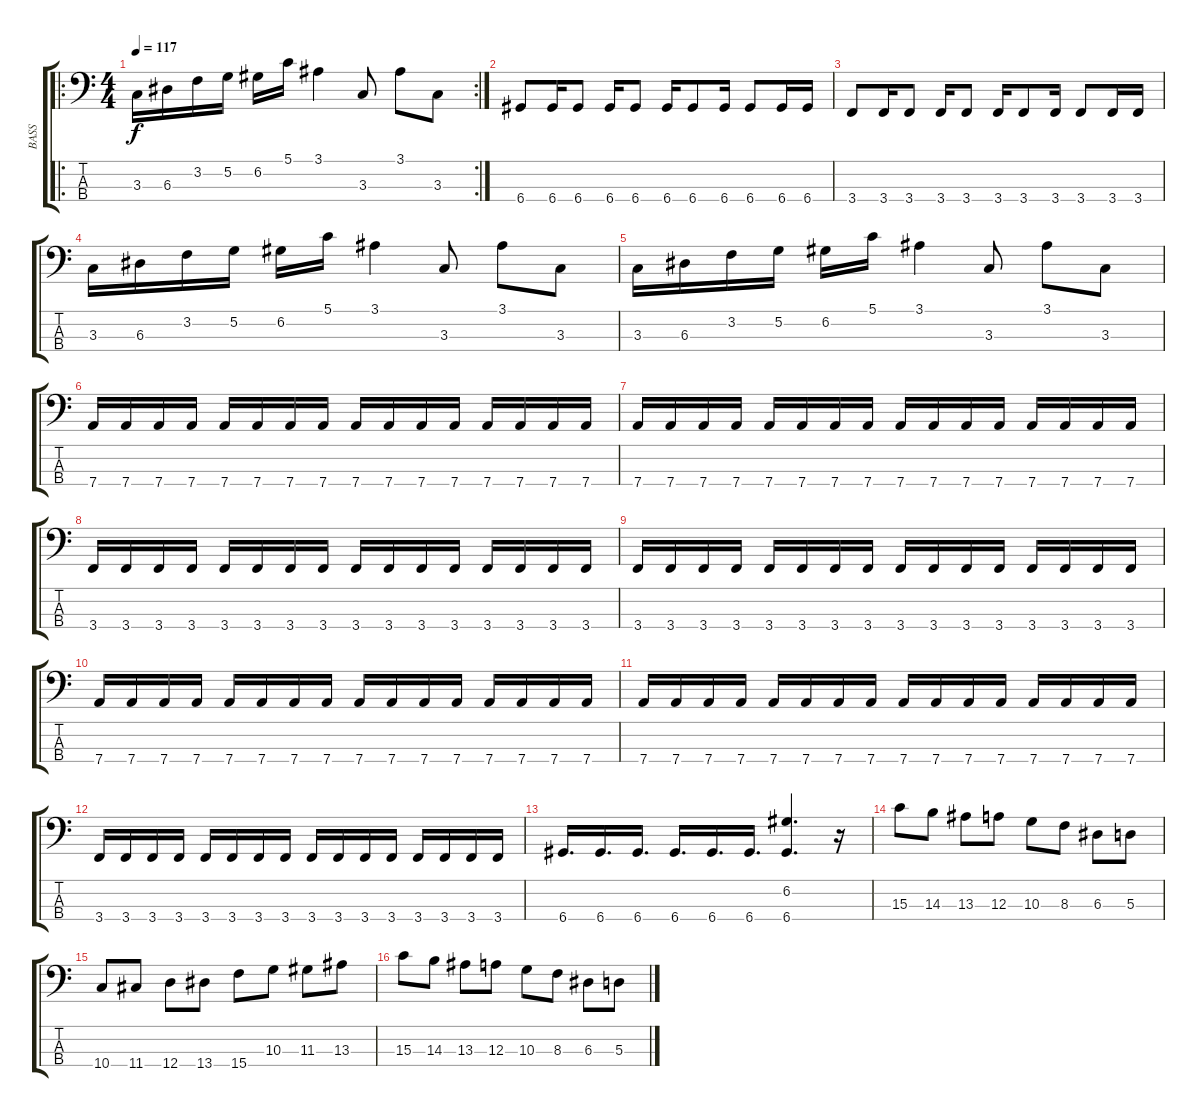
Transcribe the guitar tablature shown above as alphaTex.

\track ("BASS" "BASS") {instrument electricbassfinger}
\staff {score tabs}
\tuning (G2 D2 A1 D1) {hide}
\ro
\rc 2
\ts (4 4)
\tempo 117
\clef f4
\ks c
3.3.16{dy f} 6.3.16 3.2.16 5.2.16 6.2.16 5.1.16 3.1.4 3.3.8 3.1.8 3.3.8 |
6.4.8 6.4.16 6.4.8 6.4.16 6.4.8 6.4.16 6.4.8 6.4.16 6.4.8 6.4.16 6.4.16 |
3.4.8 3.4.16 3.4.8 3.4.16 3.4.8 3.4.16 3.4.8 3.4.16 3.4.8 3.4.16 3.4.16 |
3.3.16 6.3.16 3.2.16 5.2.16 6.2.16 5.1.16 3.1.4 3.3.8 3.1.8 3.3.8 |
3.3.16 6.3.16 3.2.16 5.2.16 6.2.16 5.1.16 3.1.4 3.3.8 3.1.8 3.3.8 |
7.4.16 7.4.16 7.4.16 7.4.16 7.4.16 7.4.16 7.4.16 7.4.16 7.4.16 7.4.16 7.4.16 7.4.16 7.4.16 7.4.16 7.4.16 7.4.16 |
7.4.16 7.4.16 7.4.16 7.4.16 7.4.16 7.4.16 7.4.16 7.4.16 7.4.16 7.4.16 7.4.16 7.4.16 7.4.16 7.4.16 7.4.16 7.4.16 |
3.4.16 3.4.16 3.4.16 3.4.16 3.4.16 3.4.16 3.4.16 3.4.16 3.4.16 3.4.16 3.4.16 3.4.16 3.4.16 3.4.16 3.4.16 3.4.16 |
3.4.16 3.4.16 3.4.16 3.4.16 3.4.16 3.4.16 3.4.16 3.4.16 3.4.16 3.4.16 3.4.16 3.4.16 3.4.16 3.4.16 3.4.16 3.4.16 |
7.4.16 7.4.16 7.4.16 7.4.16 7.4.16 7.4.16 7.4.16 7.4.16 7.4.16 7.4.16 7.4.16 7.4.16 7.4.16 7.4.16 7.4.16 7.4.16 |
7.4.16 7.4.16 7.4.16 7.4.16 7.4.16 7.4.16 7.4.16 7.4.16 7.4.16 7.4.16 7.4.16 7.4.16 7.4.16 7.4.16 7.4.16 7.4.16 |
3.4.16 3.4.16 3.4.16 3.4.16 3.4.16 3.4.16 3.4.16 3.4.16 3.4.16 3.4.16 3.4.16 3.4.16 3.4.16 3.4.16 3.4.16 3.4.16 |
6.4.16{d} 6.4.16{d} 6.4.16{d} 6.4.16{d} 6.4.16{d} 6.4.16{d} (6.2 6.4).4{d} r.16 |
15.3.8 14.3.8 13.3.8 12.3.8 10.3.8 8.3.8 6.3.8 5.3.8 |
10.4.8 11.4.8 12.4.8 13.4.8 15.4.8 10.3.8 11.3.8 13.3.8 |
15.3.8 14.3.8 13.3.8 12.3.8 10.3.8 8.3.8 6.3.8 5.3.8
